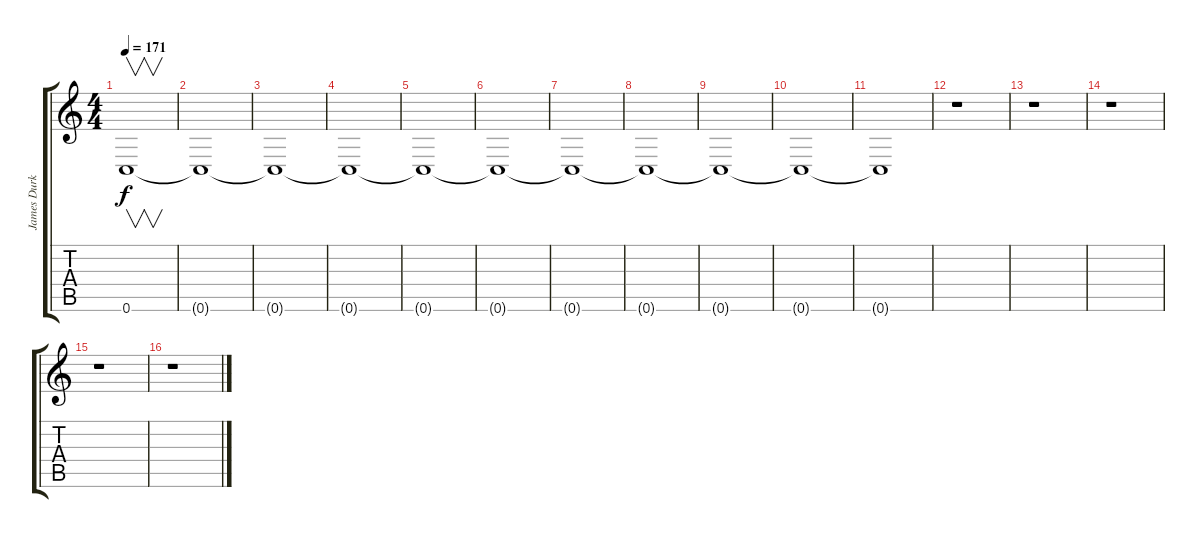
\track ("James Durkin (Guitar 2)" "James Durk") {instrument overdrivenguitar}
\staff {score tabs}
\tuning (C4 G3 Eb3 Bb2 F2 C2) {hide}
\ts (4 4)
\tempo 171
\clef g2
\ks c
0.6.1{v dy f instrument overdrivenguitar} |
0.6{t}.1 |
0.6{t}.1 |
0.6{t}.1 |
0.6{t}.1 |
0.6{t}.1 |
0.6{t}.1 |
0.6{t}.1 |
0.6{t}.1 |
0.6{t}.1 |
0.6{t}.1 |
r.1 |
r.1 |
r.1 |
r.1 |
r.1
